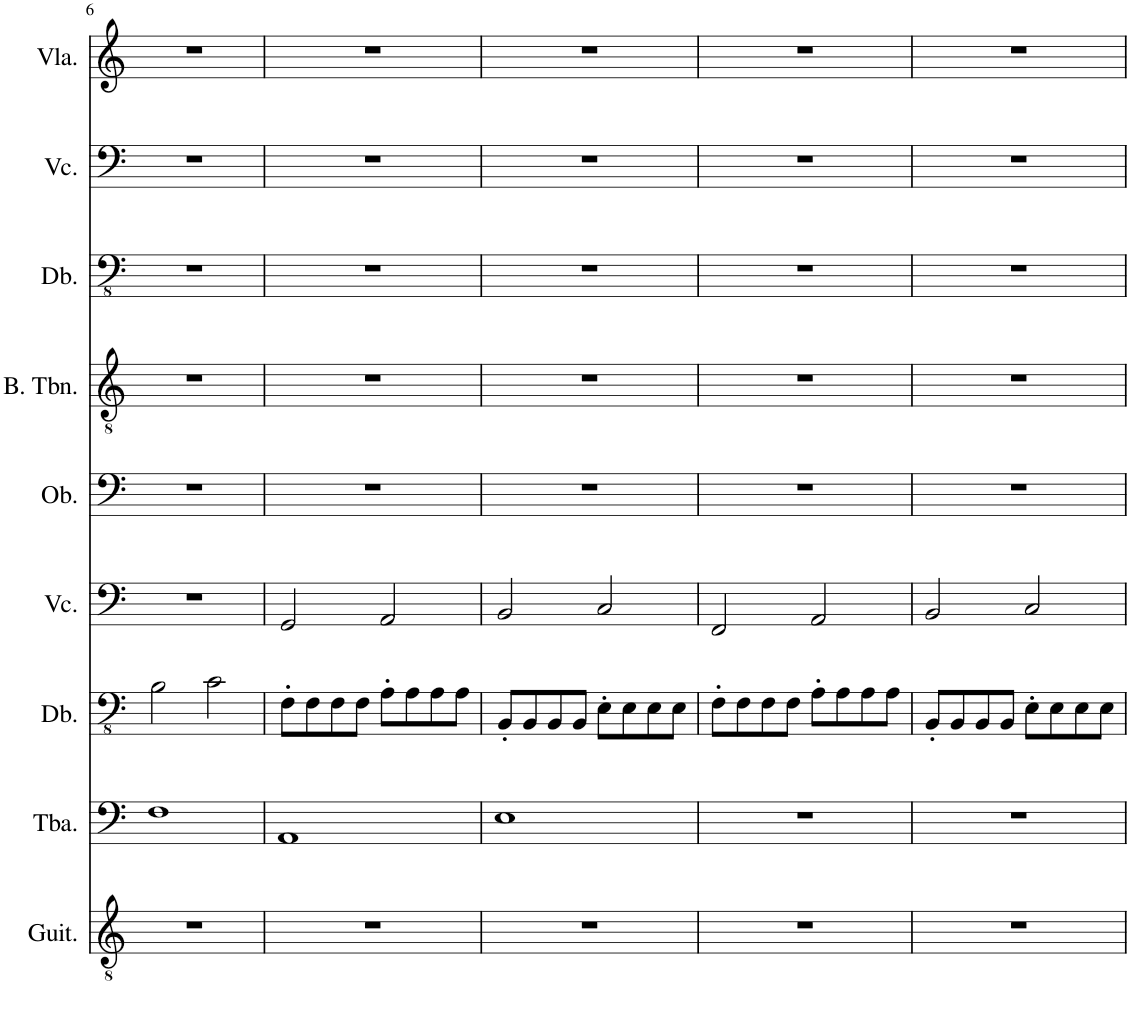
**kern	**kern	**kern	**kern	**kern	**kern	**kern	**kern	**kern
*part9	*part8	*part7	*part6	*part5	*part4	*part3	*part2	*part1
*staff9	*staff8	*staff7	*staff6	*staff5	*staff4	*staff3	*staff2	*staff1
*I"Classical Guitar	*I"Tuba	*I"Double Bass	*I"Violoncello	*I"Oboe	*I"Bass Trombone	*I"Double Bass	*I"Violoncello	*I"Viola
*I'Guit.	*I'Tba.	*I'Db.	*I'Vc.	*I'Ob.	*I'B. Tbn.	*I'Db.	*I'Vc.	*I'Vla.
!!LO:PB:g=z
*clefGv2	*clefF4	*clefFv4	*clefF4	*clefF4	*clefGv2	*clefFv4	*clefF4	*clefG2
*	*	*Trd7c12	*	*Trd-14c-24	*	*Trd7c12	*	*
*k[]	*k[]	*k[]	*k[]	*k[]	*k[]	*k[]	*k[]	*k[]
*M4/4	*M4/4	*M4/4	*M4/4	*M4/4	*M4/4	*M4/4	*M4/4	*M4/4
=6	=6	=6	=6	=6	=6	=6	=6	=6
1r	1F	2BB\	1r	1r	1r	1r	1r	1r
.	.	2C\	.	.	.	.	.	.
=7	=7	=7	=7	=7	=7	=7	=7	=7
1r	1AA	8FF'\L	2GG/	1r	1r	1r	1r	1r
.	.	8FF\	.	.	.	.	.	.
.	.	8FF\	.	.	.	.	.	.
.	.	8FF\J	.	.	.	.	.	.
.	.	8AA'\L	2AA/	.	.	.	.	.
.	.	8AA\	.	.	.	.	.	.
.	.	8AA\	.	.	.	.	.	.
.	.	8AA\J	.	.	.	.	.	.
=8	=8	=8	=8	=8	=8	=8	=8	=8
1r	1E	8BBB'/L	2BB/	1r	1r	1r	1r	1r
.	.	8BBB/	.	.	.	.	.	.
.	.	8BBB/	.	.	.	.	.	.
.	.	8BBB/J	.	.	.	.	.	.
.	.	8EE'\L	2C/	.	.	.	.	.
.	.	8EE\	.	.	.	.	.	.
.	.	8EE\	.	.	.	.	.	.
.	.	8EE\J	.	.	.	.	.	.
=9	=9	=9	=9	=9	=9	=9	=9	=9
1r	1r	8FF'\L	2FF/	1r	1r	1r	1r	1r
.	.	8FF\	.	.	.	.	.	.
.	.	8FF\	.	.	.	.	.	.
.	.	8FF\J	.	.	.	.	.	.
.	.	8AA'\L	2AA/	.	.	.	.	.
.	.	8AA\	.	.	.	.	.	.
.	.	8AA\	.	.	.	.	.	.
.	.	8AA\J	.	.	.	.	.	.
=10	=10	=10	=10	=10	=10	=10	=10	=10
1r	1r	8BBB'/L	2BB/	1r	1r	1r	1r	1r
.	.	8BBB/	.	.	.	.	.	.
.	.	8BBB/	.	.	.	.	.	.
.	.	8BBB/J	.	.	.	.	.	.
.	.	8EE'\L	2C/	.	.	.	.	.
.	.	8EE\	.	.	.	.	.	.
.	.	8EE\	.	.	.	.	.	.
.	.	8EE\J	.	.	.	.	.	.
=	=	=	=	=	=	=	=	=
*-	*-	*-	*-	*-	*-	*-	*-	*-
